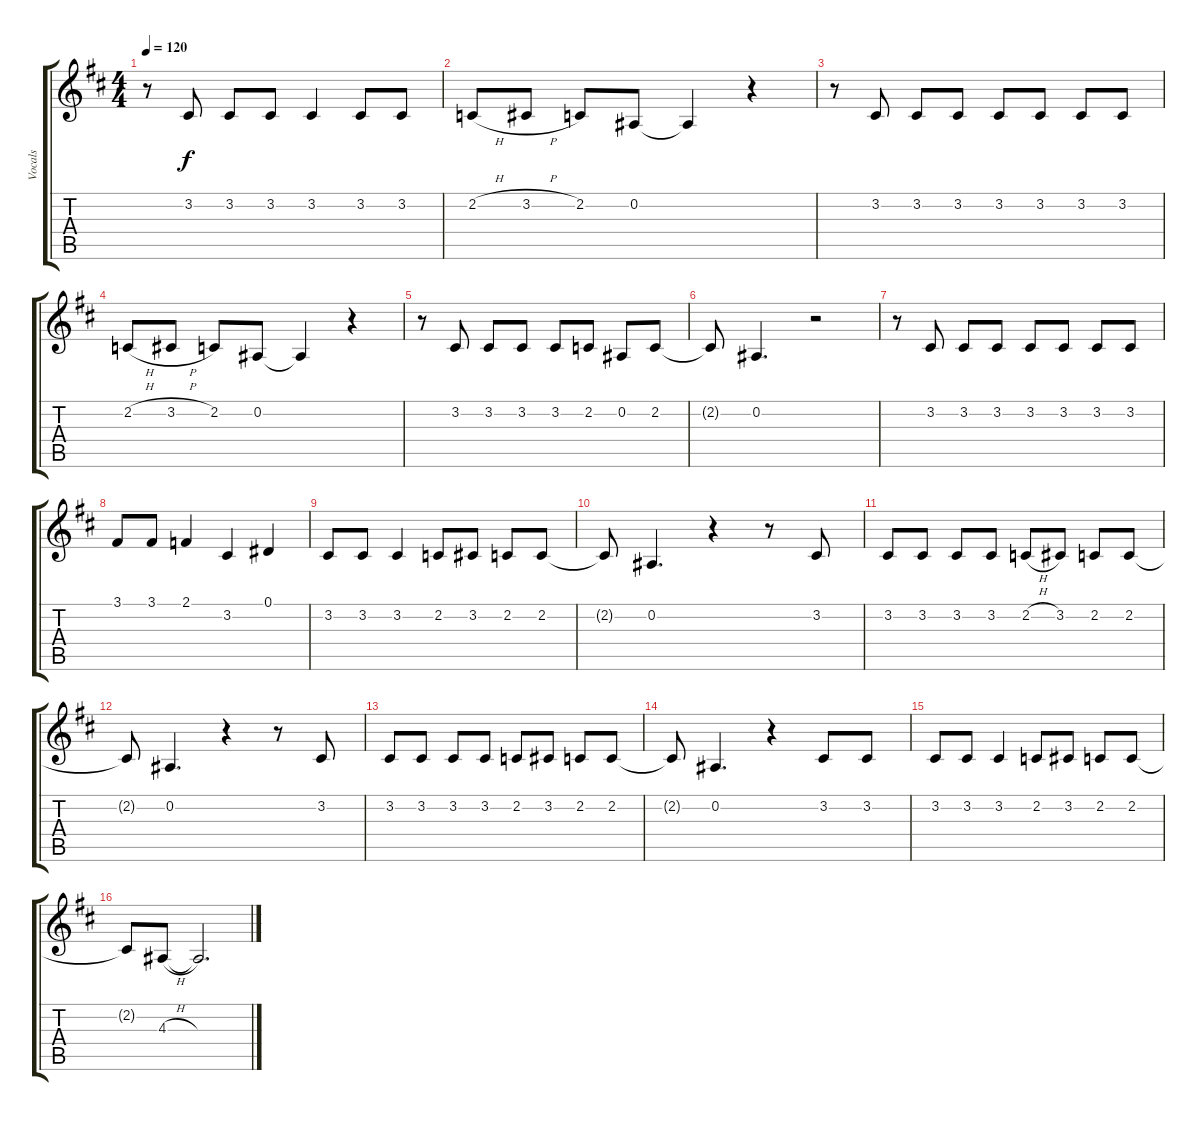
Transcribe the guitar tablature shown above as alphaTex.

\track ("Vocals" "Vocals") {instrument clarinet}
\staff {score tabs}
\tuning (Eb4 Bb3 Gb3 Db3 Ab2 Eb2) {hide}
\ts (4 4)
\tempo 120
\clef g2
\ks d
r.8{dy f} 3.2.8 3.2.8 3.2.8 3.2.4 3.2.8 3.2.8 |
2.2{h}.8 3.2{h}.8 2.2.8 0.2.8 0.2{t}.4 r.4 |
r.8 3.2.8 3.2.8 3.2.8 3.2.8 3.2.8 3.2.8 3.2.8 |
2.2{h}.8 3.2{h}.8 2.2.8 0.2.8 0.2{t}.4 r.4 |
r.8 3.2.8 3.2.8 3.2.8 3.2.8 2.2.8 0.2.8 2.2.8 |
2.2{t}.8 0.2.4{d} r.2 |
r.8 3.2.8 3.2.8 3.2.8 3.2.8 3.2.8 3.2.8 3.2.8 |
3.1.8 3.1.8 2.1.4 3.2.4 0.1.4 |
3.2.8 3.2.8 3.2.4 2.2.8 3.2.8 2.2.8 2.2.8 |
2.2{t}.8 0.2.4{d} r.4 r.8 3.2.8 |
3.2.8 3.2.8 3.2.8 3.2.8 2.2{h}.8 3.2.8 2.2.8 2.2.8 |
2.2{t}.8 0.2.4{d} r.4 r.8 3.2.8 |
3.2.8 3.2.8 3.2.8 3.2.8 2.2.8 3.2.8 2.2.8 2.2.8 |
2.2{t}.8 0.2.4{d} r.4 3.2.8 3.2.8 |
3.2.8 3.2.8 3.2.4 2.2.8 3.2.8 2.2.8 2.2.8 |
2.2{t}.8 4.3{h}.8 4.3{t}.2{d}
